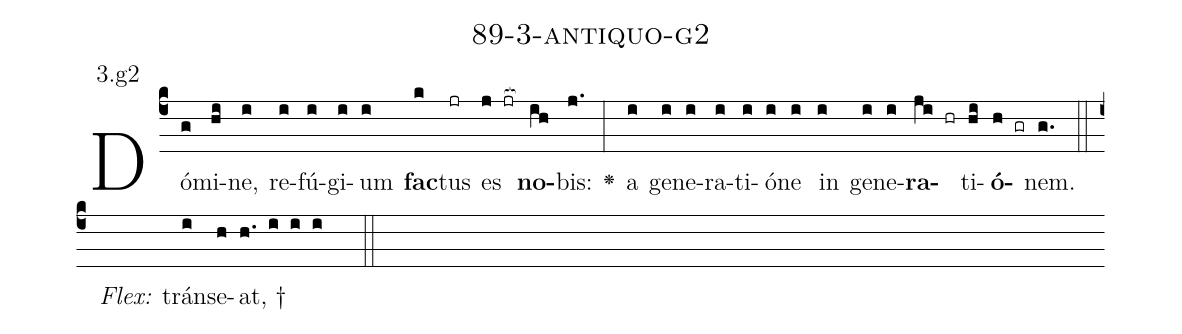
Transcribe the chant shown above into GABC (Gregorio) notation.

name: 89-3-antiquo-g2;
annotation: 3.g2;
%%
(c4)Dó(g)mi(hi)ne,(i) re(i)fú(i)gi(i)um(i) <b>fac</b>(k)tus(jr) es(j jr[ocb:1{]) <b>no</b>(ih[ocb:0}])bis:(j.) <v>\greheightstar</v>(:) a(i) ge(i)ne(i)ra(i)ti(i)ó(i)ne(i) in(i) ge(i)ne(i)<b>ra</b>(ji hr)ti(hi)<b>ó</b>(h gr)nem.(g.) (::)
<i>Flex:</i>()  tráns(i)e(h)at, †(h. i i i  ::)

%E(i) u(i) o(ji) u(hi) a(h) e.(g.) (::)
